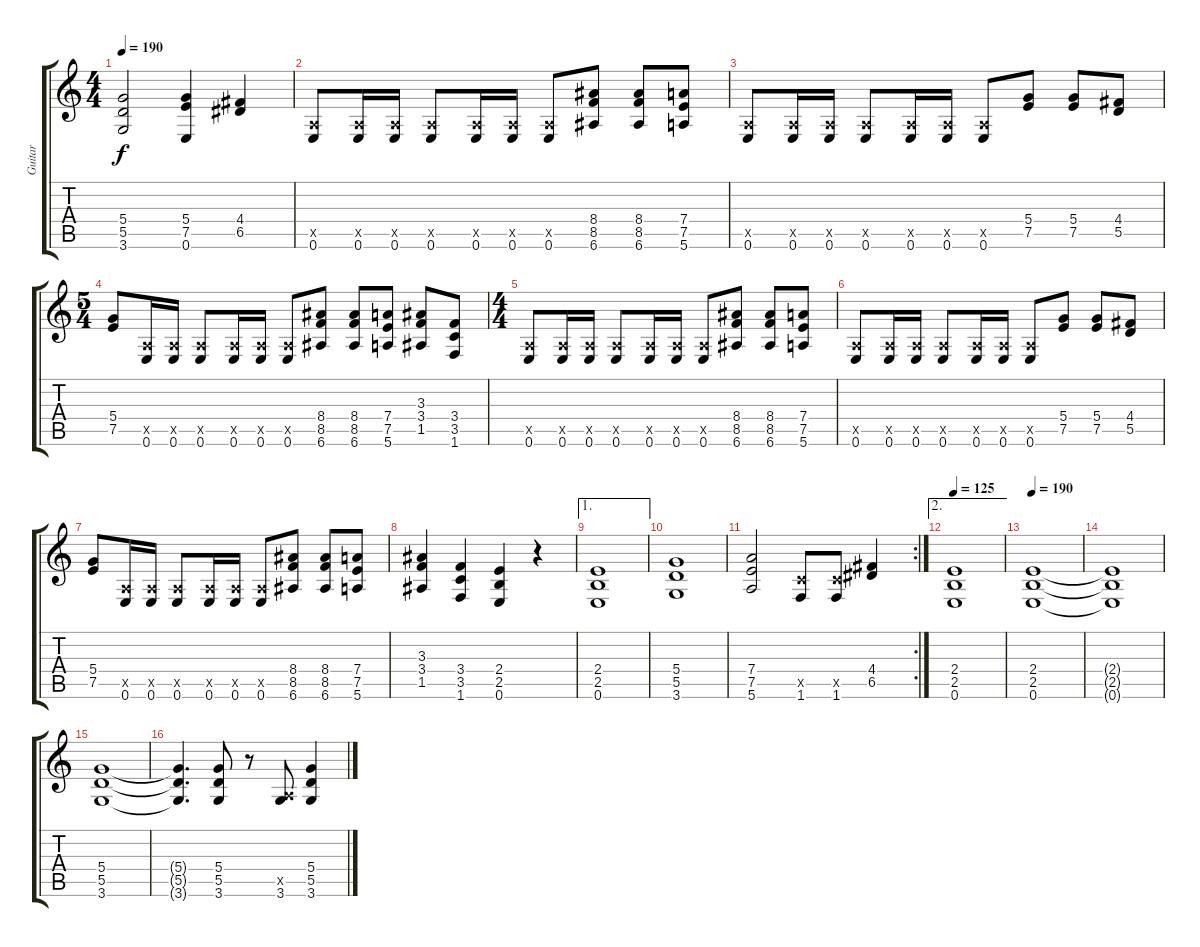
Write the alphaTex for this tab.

\track ("Guitar" "Guitar") {mute instrument acousticguitarsteel}
\staff {score tabs}
\tuning (E4 B3 G3 D3 A2 E2) {hide}
\ts (4 4)
\tempo 190
\clef g2
\ks c
(5.4 5.5 3.6).2{dy f} (5.4 7.5 0.6).4 (4.4 6.5).4 |
(0.5{x} 0.6).8 (0.5{x} 0.6).16 (0.5{x} 0.6).16 (0.5{x} 0.6).8 (0.5{x} 0.6).16 (0.5{x} 0.6).16 (0.5{x} 0.6).8 (8.4 8.5 6.6).8 (8.4 8.5 6.6).8 (7.4 7.5 5.6).8 |
(0.5{x} 0.6).8 (0.5{x} 0.6).16 (0.5{x} 0.6).16 (0.5{x} 0.6).8 (0.5{x} 0.6).16 (0.5{x} 0.6).16 (0.5{x} 0.6).8 (5.4 7.5).8 (5.4 7.5).8 (4.4 5.5).8 |
\ts (5 4)
(5.4 7.5).8 (0.5{x} 0.6).16 (0.5{x} 0.6).16 (0.5{x} 0.6).8 (0.5{x} 0.6).16 (0.5{x} 0.6).16 (0.5{x} 0.6).8 (8.4 8.5 6.6).8 (8.4 8.5 6.6).8 (7.4 7.5 5.6).8 (3.3 3.4 1.5).8 (3.4 3.5 1.6).8 |
\ts (4 4)
(0.5{x} 0.6).8 (0.5{x} 0.6).16 (0.5{x} 0.6).16 (0.5{x} 0.6).8 (0.5{x} 0.6).16 (0.5{x} 0.6).16 (0.5{x} 0.6).8 (8.4 8.5 6.6).8 (8.4 8.5 6.6).8 (7.4 7.5 5.6).8 |
(0.5{x} 0.6).8 (0.5{x} 0.6).16 (0.5{x} 0.6).16 (0.5{x} 0.6).8 (0.5{x} 0.6).16 (0.5{x} 0.6).16 (0.5{x} 0.6).8 (5.4 7.5).8 (5.4 7.5).8 (4.4 5.5).8 |
(5.4 7.5).8 (0.5{x} 0.6).16 (0.5{x} 0.6).16 (0.5{x} 0.6).8 (0.5{x} 0.6).16 (0.5{x} 0.6).16 (0.5{x} 0.6).8 (8.4 8.5 6.6).8 (8.4 8.5 6.6).8 (7.4 7.5 5.6).8 |
(3.3 3.4 1.5).4 (3.4 3.5 1.6).4 (2.4 2.5 0.6).4 r.4 |
\ae 1
(2.4 2.5 0.6).1 |
(5.4 5.5 3.6).1 |
\rc 2
(7.4 7.5 5.6).2 (3.5{x} 1.6).8 (3.5{x} 1.6).8 (4.4 6.5).4 |
\ae 2
\tempo 125
(2.4 2.5 0.6).1 |
\tempo 190
(2.4 2.5 0.6).1 |
(2.4{t} 2.5{t} 0.6{t}).1 |
(5.4 5.5 3.6).1 |
(5.4{t} 5.5{t} 3.6{t}).4{d} (5.4 5.5 3.6).8 r.8 (0.5{x} 3.6).8 (5.4 5.5 3.6).4
